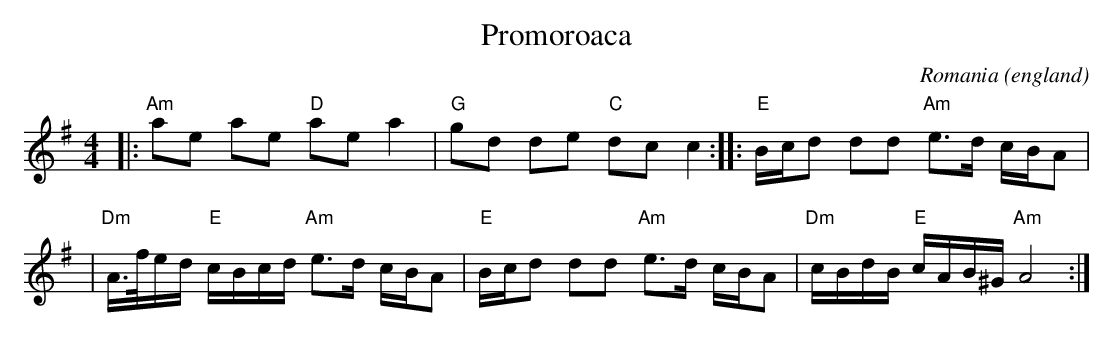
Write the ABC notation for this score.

X:1
T: Promoroaca
O:england
C: Romania
M: 4/4
K: G
L: 1/8
|: "Am"ae ae "D"ae a2 | "G"gd de "C"dc c2 :: "E"B/c/d dd "Am"e>d c/B/A |
| "Dm"A/>f/e/d/ "E"c/B/c/d/ "Am"e>d c/B/A | "E"B/c/d dd "Am"e>d c/B/A | "Dm"c/B/d/B/ "E"c/A/B/^G/ "Am"A4 :|
